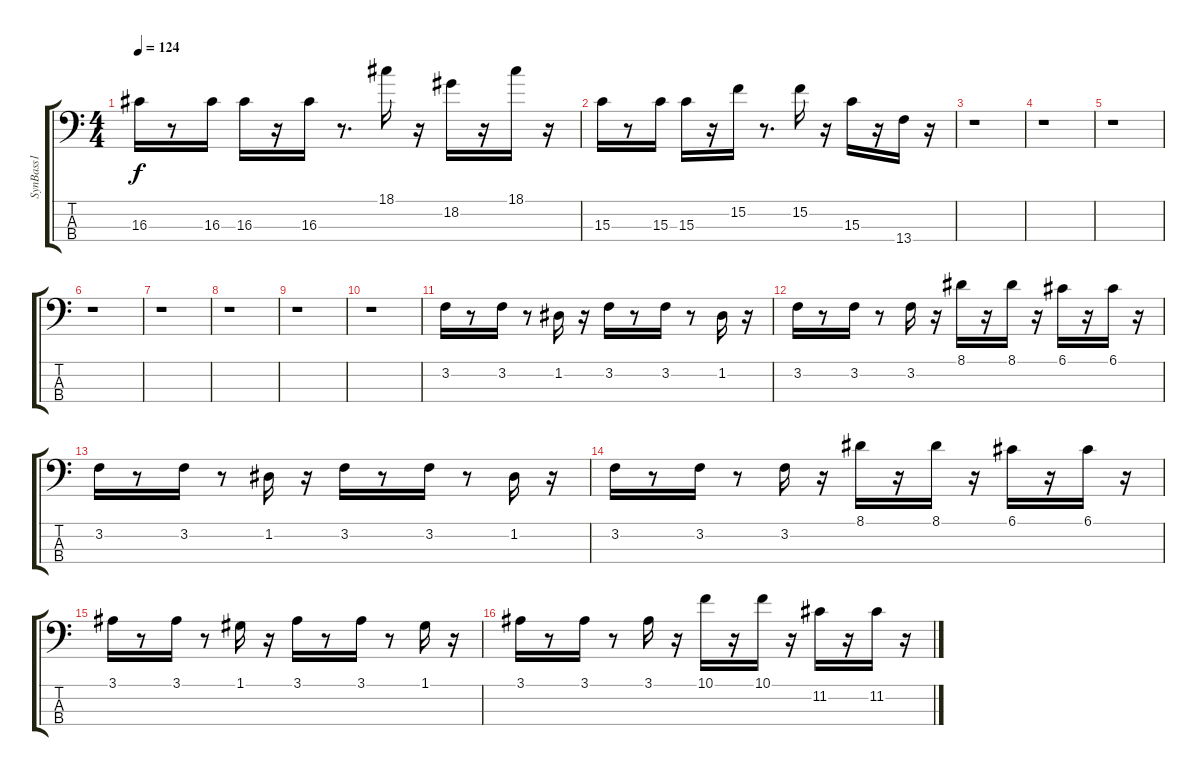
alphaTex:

\track ("SynBass1" "SynBass1") {instrument synthbass1}
\staff {score tabs}
\tuning (G2 D2 A1 E1) {hide}
\ts (4 4)
\tempo 124
\clef f4
\ks c
16.3.16{dy f} r.8 16.3.16 16.3.16 r.16 16.3.16 r.8{d} 18.1.16 r.16 18.2.16 r.16 18.1.16 r.16 |
15.3.16 r.8 15.3.16 15.3.16 r.16 15.2.16 r.8{d} 15.2.16 r.16 15.3.16 r.16 13.4.16 r.16 |
r.1 |
r.1 |
r.1 |
r.1 |
r.1 |
r.1 |
r.1 |
r.1 |
3.2.16 r.8 3.2.16 r.8 1.2.16 r.16 3.2.16 r.8 3.2.16 r.8 1.2.16 r.16 |
3.2.16 r.8 3.2.16 r.8 3.2.16 r.16 8.1.16 r.16 8.1.16 r.16 6.1.16 r.16 6.1.16 r.16 |
3.2.16 r.8 3.2.16 r.8 1.2.16 r.16 3.2.16 r.8 3.2.16 r.8 1.2.16 r.16 |
3.2.16 r.8 3.2.16 r.8 3.2.16 r.16 8.1.16 r.16 8.1.16 r.16 6.1.16 r.16 6.1.16 r.16 |
3.1.16 r.8 3.1.16 r.8 1.1.16 r.16 3.1.16 r.8 3.1.16 r.8 1.1.16 r.16 |
3.1.16 r.8 3.1.16 r.8 3.1.16 r.16 10.1.16 r.16 10.1.16 r.16 11.2.16 r.16 11.2.16 r.16
